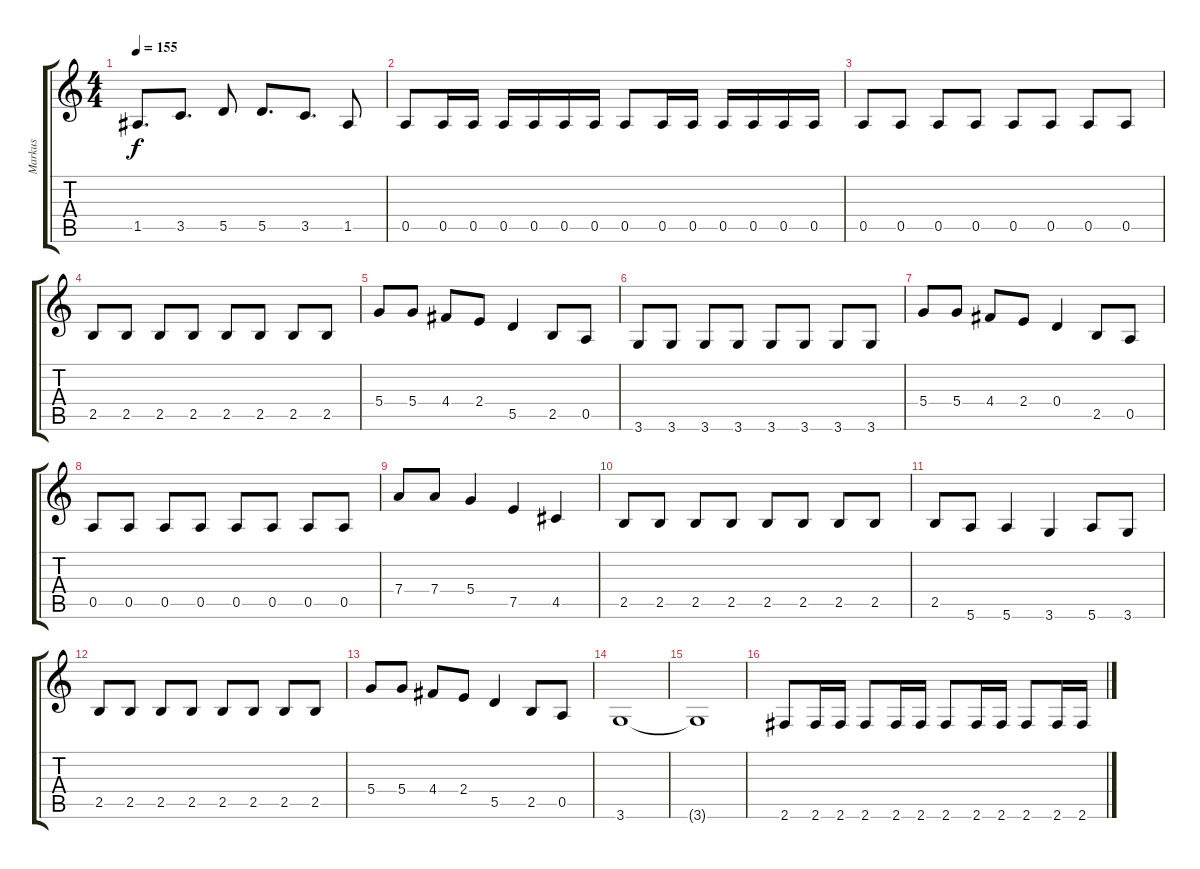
\track ("Markus" "Markus") {instrument electricbassfinger}
\staff {score tabs}
\tuning (E4 B3 G3 D3 A2 E2) {hide}
\ts (4 4)
\tempo 155
\clef g2
\ks c
1.5.8{d dy f} 3.5.8{d} 5.5.8 5.5.8{d} 3.5.8{d} 1.5.8 |
0.5.8 0.5.16 0.5.16 0.5.16 0.5.16 0.5.16 0.5.16 0.5.8 0.5.16 0.5.16 0.5.16 0.5.16 0.5.16 0.5.16 |
0.5.8 0.5.8 0.5.8 0.5.8 0.5.8 0.5.8 0.5.8 0.5.8 |
2.5.8 2.5.8 2.5.8 2.5.8 2.5.8 2.5.8 2.5.8 2.5.8 |
5.4.8 5.4.8 4.4.8 2.4.8 5.5.4 2.5.8 0.5.8 |
3.6.8 3.6.8 3.6.8 3.6.8 3.6.8 3.6.8 3.6.8 3.6.8 |
5.4.8 5.4.8 4.4.8 2.4.8 0.4.4 2.5.8 0.5.8 |
0.5.8 0.5.8 0.5.8 0.5.8 0.5.8 0.5.8 0.5.8 0.5.8 |
7.4.8 7.4.8 5.4.4 7.5.4 4.5.4 |
2.5.8 2.5.8 2.5.8 2.5.8 2.5.8 2.5.8 2.5.8 2.5.8 |
2.5.8 5.6.8 5.6.4 3.6.4 5.6.8 3.6.8 |
2.5.8 2.5.8 2.5.8 2.5.8 2.5.8 2.5.8 2.5.8 2.5.8 |
5.4.8 5.4.8 4.4.8 2.4.8 5.5.4 2.5.8 0.5.8 |
3.6.1 |
3.6{t}.1 |
2.6.8 2.6.16 2.6.16 2.6.8 2.6.16 2.6.16 2.6.8 2.6.16 2.6.16 2.6.8 2.6.16 2.6.16
